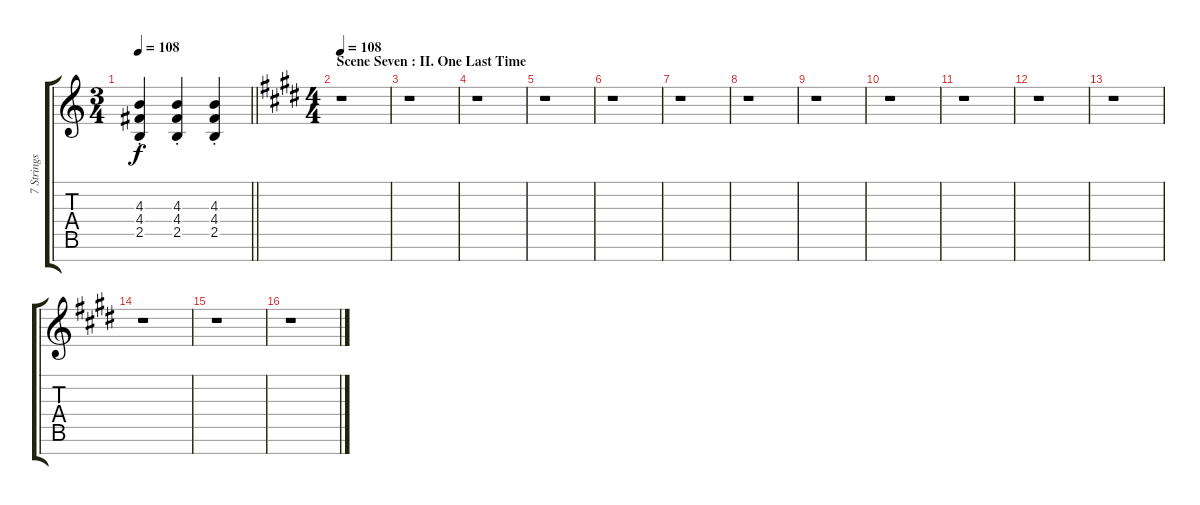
\track ("7 Strings Guitar - John Petrucci" "7 Strings ") {instrument distortionguitar}
\staff {score tabs}
\tuning (E4 B3 G3 D3 A2 E2 B1) {hide}
\ts (3 4)
\tempo 108
\clef g2
\barLineRight lightlight
\ks c
(4.3{st} 4.4{st} 2.5{st}).4{dy f} (4.3{st} 4.4{st} 2.5{st}).4 (4.3{st} 4.4{st} 2.5{st}).4 |
\ts (4 4)
\section ("" "Scene Seven : II. One Last Time")
\tempo 108
\ks e
r.1 |
r.1 |
r.1 |
r.1 |
r.1 |
r.1 |
r.1 |
r.1 |
r.1 |
r.1 |
r.1 |
r.1 |
r.1 |
r.1 |
r.1
